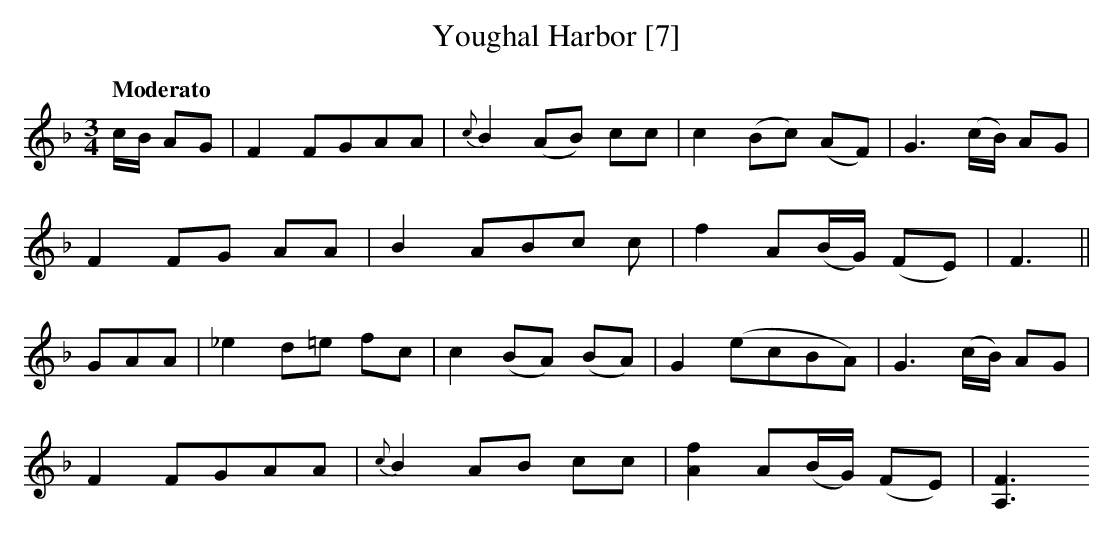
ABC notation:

X:1
T:Youghal Harbor [7]
M:3/4
L:1/8
Q:"Moderato"
K:F
c/B/ AG|F2 FGAA|{c}B2 (AB) cc|c2 (Bc) (AF)|G3 (c/B/) AG|
F2 FG AA|B2 ABc c|f2 A(B/G/) (FE)|F3||
GAA|_e2 d=e fc|c2 (BA) (BA)|G2 (ecBA)|G3 (c/B/) AG|
F2 FGAA|{c}B2 AB cc|[A2f2] A(B/G/) (FE)|[A,3F3||
